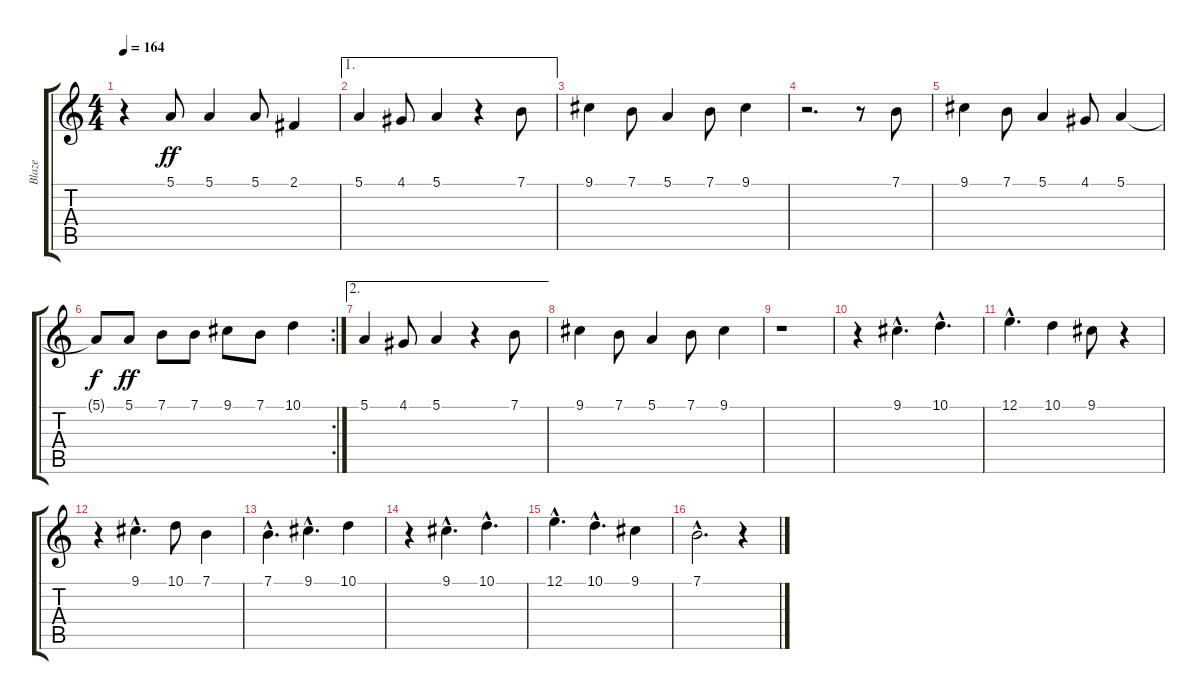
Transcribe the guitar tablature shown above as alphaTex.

\track ("Blaze" "Blaze") {instrument lead6voice}
\staff {score tabs}
\tuning (E4 B3 G3 D3 A2 E2) {hide}
\ts (4 4)
\tempo 164
\clef g2
\ks c
r.4{dy ff} 5.1.8 5.1.4 5.1.8 2.1.4 |
\ae 1
5.1.4 4.1.8 5.1.4 r.4 7.1.8 |
9.1.4 7.1.8 5.1.4 7.1.8 9.1.4 |
r.2{d} r.8 7.1.8 |
9.1.4 7.1.8 5.1.4 4.1.8 5.1.4 |
\rc 2
5.1{t}.8{dy f} 5.1.8{dy ff} 7.1.8 7.1.8 9.1.8 7.1.8 10.1.4 |
\ae 2
5.1.4 4.1.8 5.1.4 r.4 7.1.8 |
9.1.4 7.1.8 5.1.4 7.1.8 9.1.4 |
r.1 |
r.4 9.1{hac}.4{d} 10.1{hac}.4{d} |
12.1{hac}.4{d} 10.1.4 9.1.8 r.4 |
r.4 9.1{hac}.4{d} 10.1.8 7.1.4 |
7.1{hac}.4{d} 9.1{hac}.4{d} 10.1.4 |
r.4 9.1{hac}.4{d} 10.1{hac}.4{d} |
12.1{hac}.4{d} 10.1{hac}.4{d} 9.1.4 |
7.1{hac}.2{d} r.4
